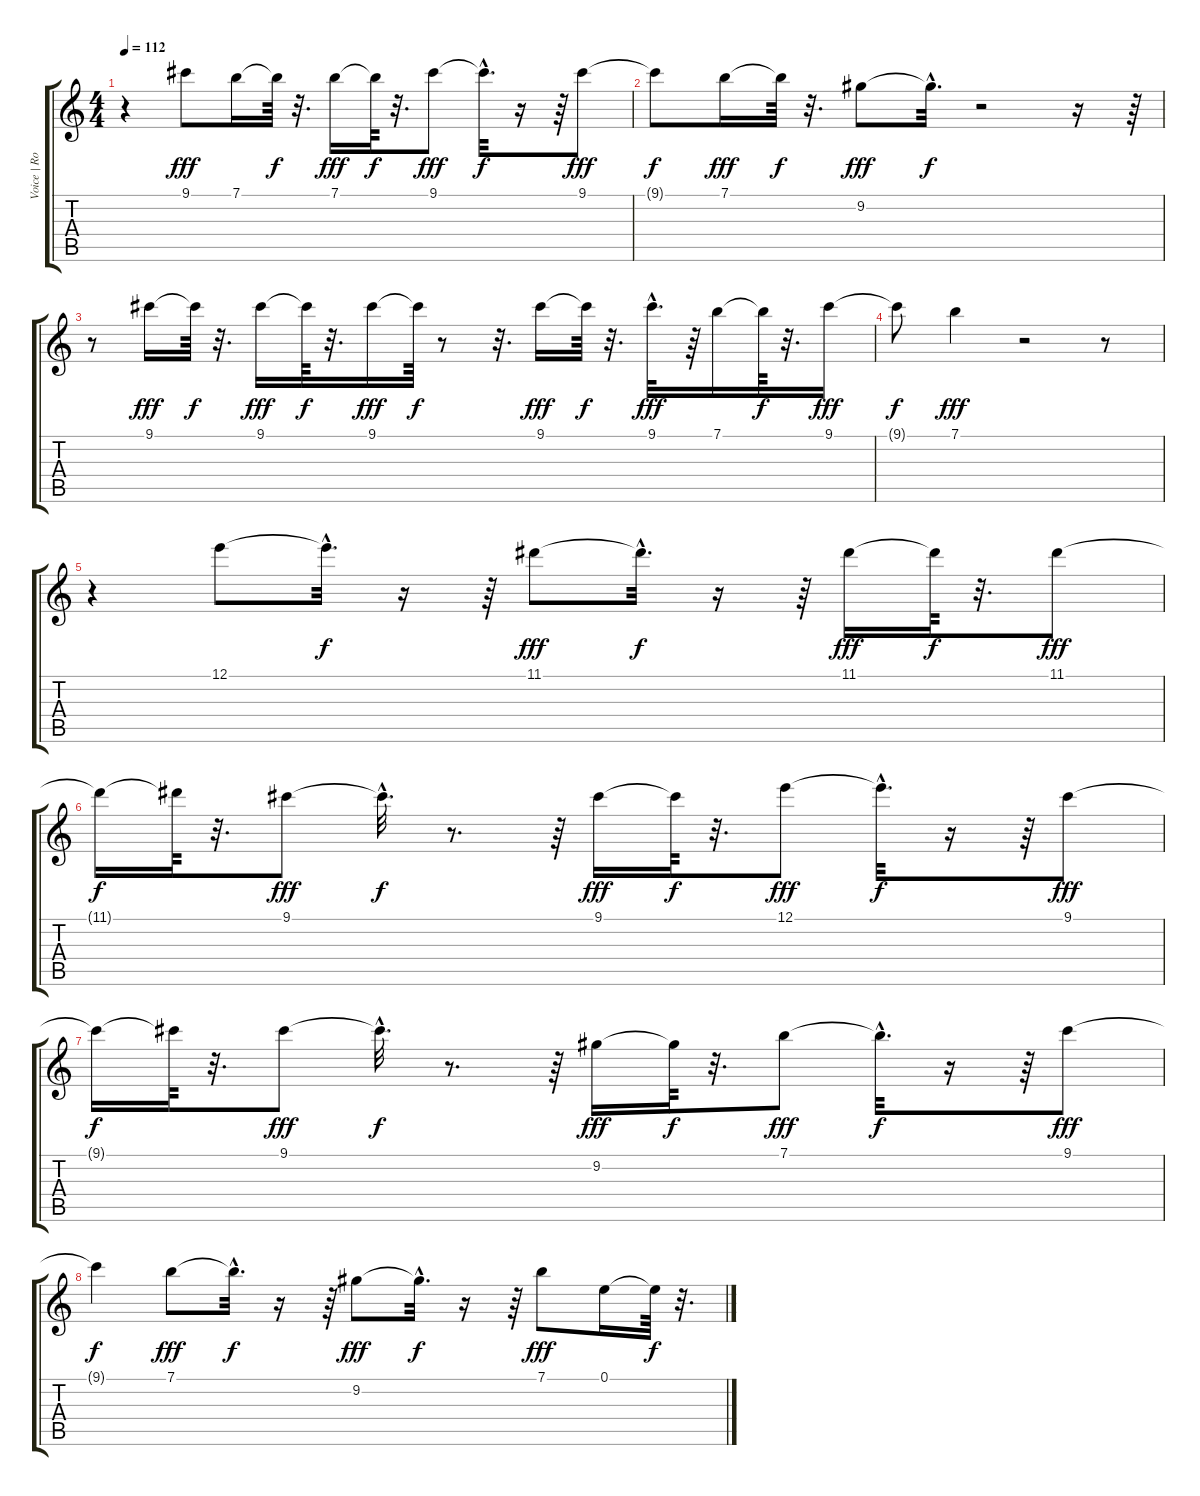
\track ("Voice | Rocket Queen" "Voice | Ro") {instrument overdrivenguitar}
\staff {score tabs}
\tuning (E4 B3 G3 D3 A2 E2) {hide}
\ts (4 4)
\tempo 112
\clef g2
\ks c
r.4{dy f} 9.1.8{dy fff} 7.1.16 7.1{t}.64{dy f} r.32{d} 7.1.16{dy fff} 7.1{t}.64{dy f} r.32{d} 9.1.8{dy fff} 9.1{hac t}.32{d dy f} r.16 r.64 9.1.8{dy fff} |
9.1{t}.8{dy f} 7.1.16{dy fff} 7.1{t}.64{dy f} r.32{d} 9.2.8{dy fff} 9.2{hac t}.32{d dy f} r.2 r.16 r.64 |
r.8 9.1.16{dy fff} 9.1{t}.64{dy f} r.32{d} 9.1.16{dy fff} 9.1{t}.64{dy f} r.32{d} 9.1.16{dy fff} 9.1{t}.64{dy f} r.8 r.32{d} 9.1.16{dy fff} 9.1{t}.64{dy f} r.32{d} 9.1{hac}.32{d dy fff} r.64 7.1.16 7.1{t}.64{dy f} r.32{d} 9.1.16{dy fff} |
9.1{t}.8{dy f} 7.1.4{dy fff} r.2 r.8 |
r.4 12.1.8 12.1{hac t}.32{d dy f} r.16 r.64 11.1.8{dy fff} 11.1{hac t}.32{d dy f} r.16 r.64 11.1.16{dy fff} 11.1{t}.64{dy f} r.32{d} 11.1.8{dy fff} |
11.1{t}.16{dy f} 11.1{t}.64 r.32{d} 9.1.8{dy fff} 9.1{hac t}.32{d dy f} r.8{d} r.64 9.1.16{dy fff} 9.1{t}.64{dy f} r.32{d} 12.1.8{dy fff} 12.1{hac t}.32{d dy f} r.16 r.64 9.1.8{dy fff} |
9.1{t}.16{dy f} 9.1{t}.64 r.32{d} 9.1.8{dy fff} 9.1{hac t}.32{d dy f} r.8{d} r.64 9.2.16{dy fff} 9.2{t}.64{dy f} r.32{d} 7.1.8{dy fff} 7.1{hac t}.32{d dy f} r.16 r.64 9.1.8{dy fff} |
9.1{t}.4{dy f} 7.1.8{dy fff} 7.1{hac t}.32{d dy f} r.16 r.64 9.2.8{dy fff} 9.2{hac t}.32{d dy f} r.16 r.64 7.1.8{dy fff} 0.1.16 0.1{t}.64{dy f} r.32{d}
